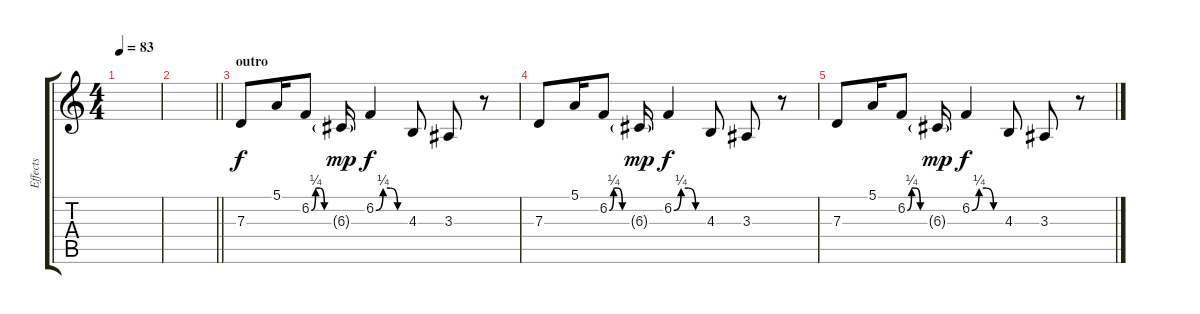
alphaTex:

\track ("Effects" "Effects") {instrument pad2warm}
\staff {score tabs}
\tuning (E4 B3 G3 D3 A2 E2) {hide}
\ts (4 4)
\tempo 83
\clef g2
\ks c
|
\barLineRight lightlight
|
\section ("" "outro")
7.3.8 5.1.16 6.2{be (custom 0 0 15 1 30 1 45 0 60 0)}.8 6.3{g}.16{dy mp} 6.2{be (custom 0 0 15 1 30 1 45 0 60 0)}.4{dy f} 4.3.8 3.3.8 r.8 |
7.3.8 5.1.16 6.2{be (custom 0 0 15 1 30 1 45 0 60 0)}.8 6.3{g}.16{dy mp} 6.2{be (custom 0 0 15 1 30 1 45 0 60 0)}.4{dy f} 4.3.8 3.3.8 r.8 |
7.3.8 5.1.16 6.2{be (custom 0 0 15 1 30 1 45 0 60 0)}.8 6.3{g}.16{dy mp} 6.2{be (custom 0 0 15 1 30 1 45 0 60 0)}.4{dy f} 4.3.8 3.3.8 r.8
